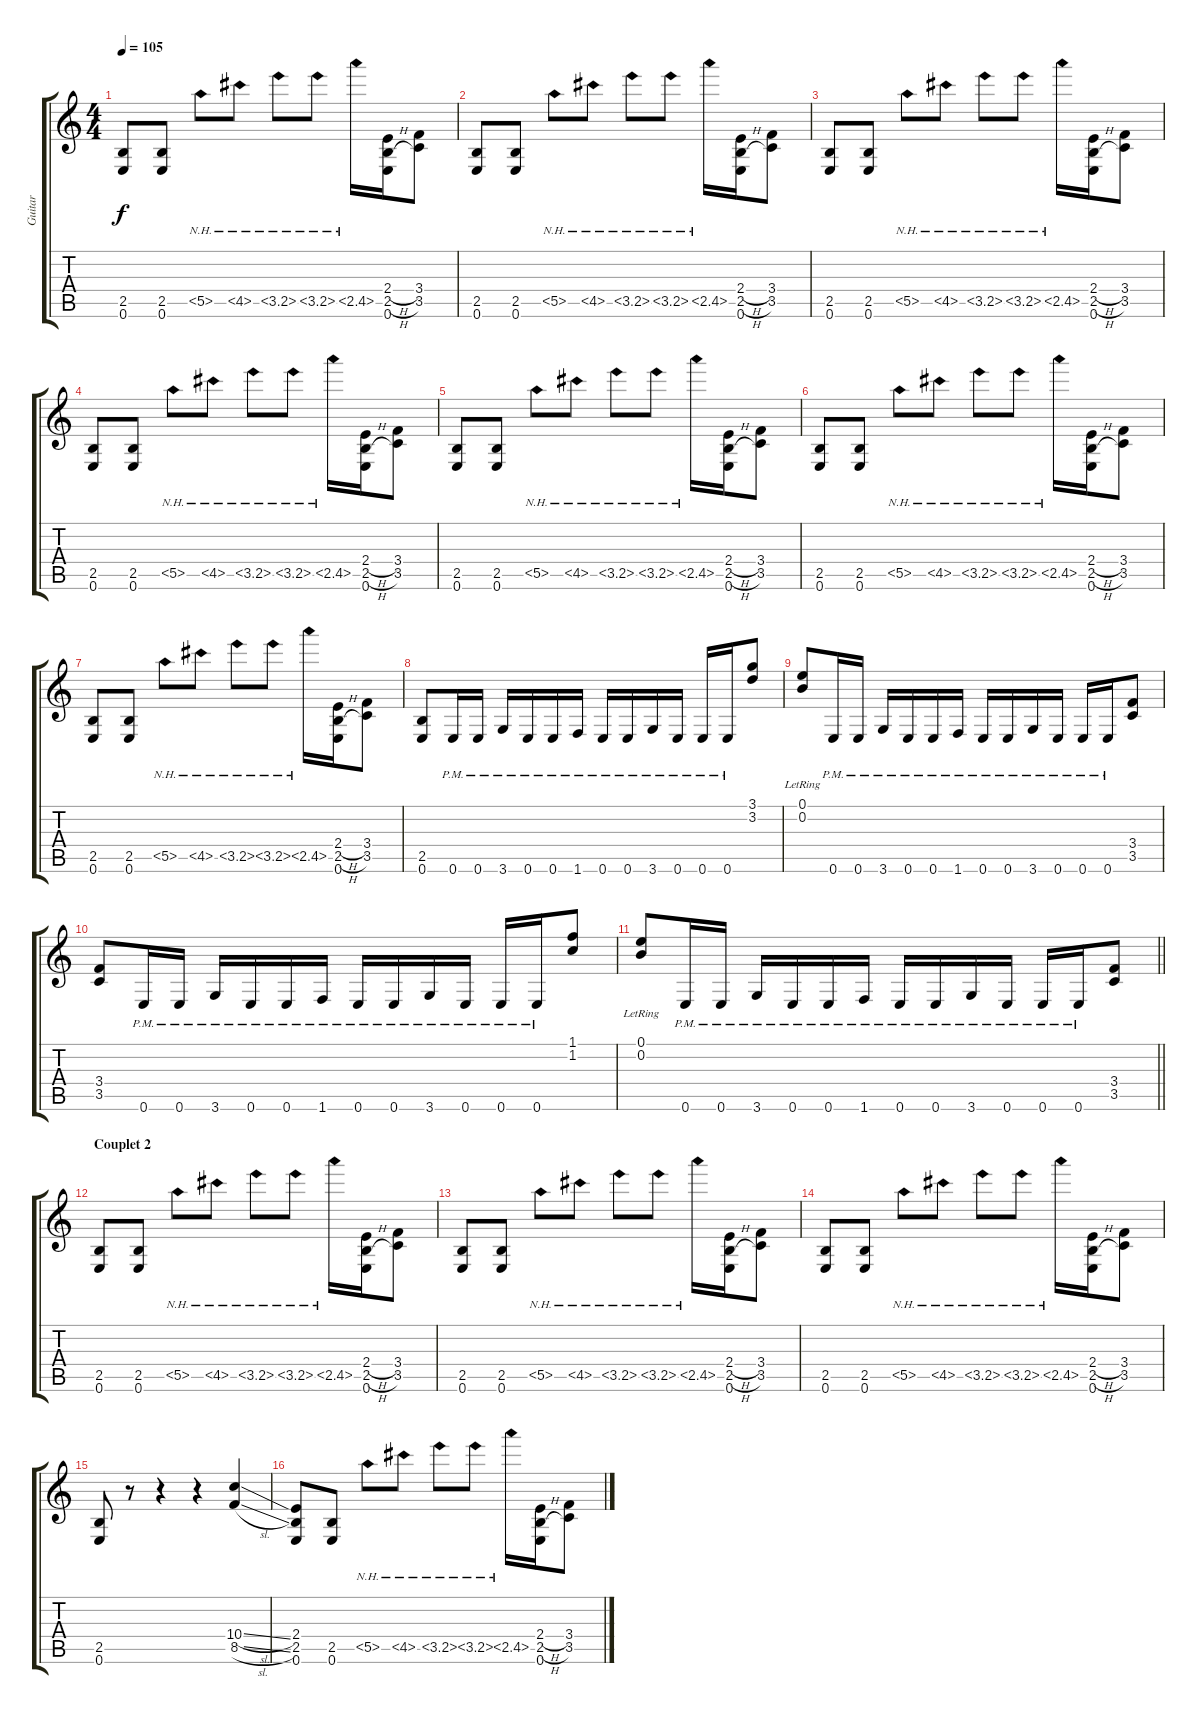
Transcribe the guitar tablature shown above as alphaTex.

\track ("Guitar" "Guitar") {instrument distortionguitar}
\staff {score tabs}
\tuning (E4 B3 G3 D3 A2 E2) {hide}
\ts (4 4)
\tempo 105
\clef g2
\ks c
(2.5 0.6).8{dy f} (2.5 0.6).8 5.5{nh}.8 4.5{nh}.8 3.5{nh}.8 3.5{nh}.8 2.5{nh}.16 (2.4{h} 2.5{h} 0.6).16 (3.4 3.5).8 |
(2.5 0.6).8 (2.5 0.6).8 5.5{nh}.8 4.5{nh}.8 3.5{nh}.8 3.5{nh}.8 2.5{nh}.16 (2.4{h} 2.5{h} 0.6).16 (3.4 3.5).8 |
(2.5 0.6).8 (2.5 0.6).8 5.5{nh}.8 4.5{nh}.8 3.5{nh}.8 3.5{nh}.8 2.5{nh}.16 (2.4{h} 2.5{h} 0.6).16 (3.4 3.5).8 |
(2.5 0.6).8 (2.5 0.6).8 5.5{nh}.8 4.5{nh}.8 3.5{nh}.8 3.5{nh}.8 2.5{nh}.16 (2.4{h} 2.5{h} 0.6).16 (3.4 3.5).8 |
(2.5 0.6).8 (2.5 0.6).8 5.5{nh}.8 4.5{nh}.8 3.5{nh}.8 3.5{nh}.8 2.5{nh}.16 (2.4{h} 2.5{h} 0.6).16 (3.4 3.5).8 |
(2.5 0.6).8 (2.5 0.6).8 5.5{nh}.8 4.5{nh}.8 3.5{nh}.8 3.5{nh}.8 2.5{nh}.16 (2.4{h} 2.5{h} 0.6).16 (3.4 3.5).8 |
(2.5 0.6).8 (2.5 0.6).8 5.5{nh}.8 4.5{nh}.8 3.5{nh}.8 3.5{nh}.8 2.5{nh}.16 (2.4{h} 2.5{h} 0.6).16 (3.4 3.5).8 |
(2.5 0.6).8 0.6{pm}.16 0.6{pm}.16 3.6{pm}.16 0.6{pm}.16 0.6{pm}.16 1.6{pm}.16 0.6{pm}.16 0.6{pm}.16 3.6{pm}.16 0.6{pm}.16 0.6{pm}.16 0.6{pm}.16 (3.1 3.2).8 |
(0.1{lr} 0.2{lr}).8 0.6{pm}.16 0.6{pm}.16 3.6{pm}.16 0.6{pm}.16 0.6{pm}.16 1.6{pm}.16 0.6{pm}.16 0.6{pm}.16 3.6{pm}.16 0.6{pm}.16 0.6{pm}.16 0.6{pm}.16 (3.4 3.5).8 |
(3.4 3.5).8 0.6{pm}.16 0.6{pm}.16 3.6{pm}.16 0.6{pm}.16 0.6{pm}.16 1.6{pm}.16 0.6{pm}.16 0.6{pm}.16 3.6{pm}.16 0.6{pm}.16 0.6{pm}.16 0.6{pm}.16 (1.1 1.2).8 |
\barLineRight lightlight
(0.1{lr} 0.2{lr}).8 0.6{pm}.16 0.6{pm}.16 3.6{pm}.16 0.6{pm}.16 0.6{pm}.16 1.6{pm}.16 0.6{pm}.16 0.6{pm}.16 3.6{pm}.16 0.6{pm}.16 0.6{pm}.16 0.6{pm}.16 (3.4 3.5).8 |
\section ("" "Couplet 2")
(2.5 0.6).8 (2.5 0.6).8 5.5{nh}.8 4.5{nh}.8 3.5{nh}.8 3.5{nh}.8 2.5{nh}.16 (2.4{h} 2.5{h} 0.6).16 (3.4 3.5).8 |
(2.5 0.6).8 (2.5 0.6).8 5.5{nh}.8 4.5{nh}.8 3.5{nh}.8 3.5{nh}.8 2.5{nh}.16 (2.4{h} 2.5{h} 0.6).16 (3.4 3.5).8 |
(2.5 0.6).8 (2.5 0.6).8 5.5{nh}.8 4.5{nh}.8 3.5{nh}.8 3.5{nh}.8 2.5{nh}.16 (2.4{h} 2.5{h} 0.6).16 (3.4 3.5).8 |
(2.5 0.6).8 r.8 r.4 r.4 (10.4{sl} 8.5{sl}).4 |
(2.4 2.5 0.6).8 (2.5 0.6).8 5.5{nh}.8 4.5{nh}.8 3.5{nh}.8 3.5{nh}.8 2.5{nh}.16 (2.4{h} 2.5{h} 0.6).16 (3.4 3.5).8
